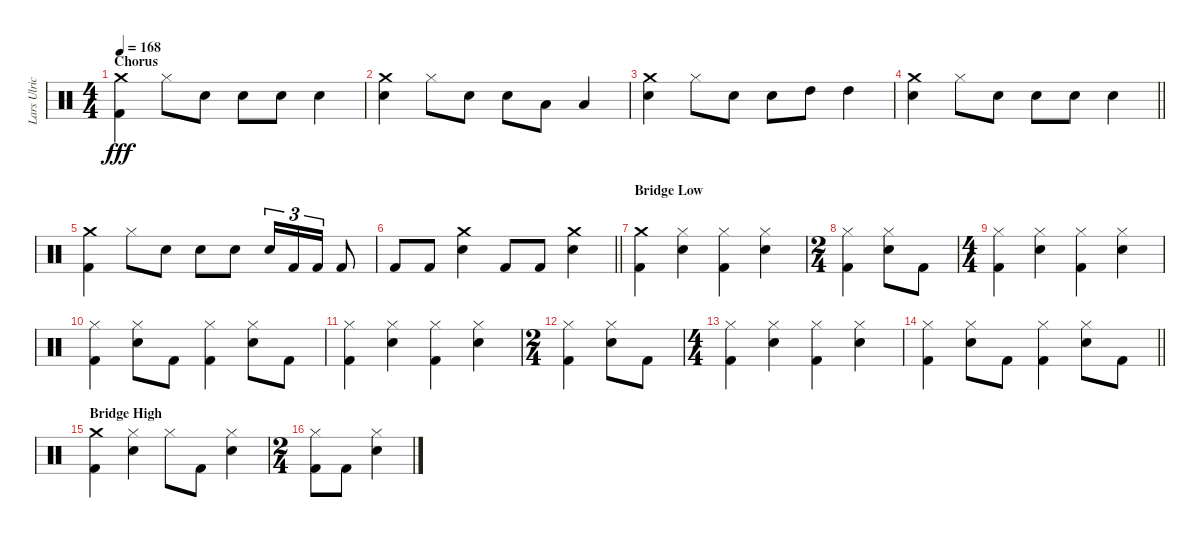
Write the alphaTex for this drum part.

\track ("Lars Ulrich" "Lars Ulric") {instrument percussion}
\staff {score}
\articulation defaults
\ts (4 4)
\section ("" "Chorus")
\tempo 168
\clef neutral
\ks c
("Kick (hit) 2" "Crash medium (hit)").4{dy fff} "Hi-Hat (closed)".8 "Snare (hit) 2".8 "Snare (hit) 2".8 "Snare (hit) 2".8 "Snare (hit) 2".4 |
("Snare (hit) 2" "Crash medium (hit)").4 "Hi-Hat (closed)".8 "Snare (hit) 2".8 "Snare (hit) 2".8 "Low Tom (hit)".8 "Low Tom (hit)".4 |
("Snare (hit) 2" "Crash medium (hit)").4 "Hi-Hat (closed)".8 "Snare (hit) 2".8 "Snare (hit) 2".8 "High Tom (hit)".8 "High Tom (hit)".4 |
\barLineRight lightlight
("Snare (hit) 2" "Crash medium (hit)").4 "Hi-Hat (closed)".8 "Snare (hit) 2".8 "Snare (hit) 2".8 "Snare (hit) 2".8 "Snare (hit) 2".4 |
("Kick (hit) 2" "Crash medium (hit)").4 "Hi-Hat (closed)".8 "Snare (hit) 2".8 "Snare (hit) 2".8 "Snare (hit) 2".8 "Snare (hit) 2".16{tu (3 2)} "Kick (hit) 2".16{tu (3 2)} "Kick (hit) 2".16{tu (3 2)} "Kick (hit) 2".8 |
\barLineRight lightlight "Kick (hit) 2".8 "Kick (hit) 2".8
("Snare (hit) 2" "Crash medium (hit)").4 "Kick (hit) 2".8 "Kick (hit) 2".8 ("Crash medium (hit)" "Snare (hit) 2").4 |
\section ("" "Bridge Low")
("Kick (hit) 2" "Crash medium (hit)").4 ("Hi-Hat (closed)" "Snare (hit) 2").4 ("Hi-Hat (closed)" "Kick (hit) 2").4 ("Snare (hit) 2" "Hi-Hat (closed)").4 |
\ts (2 4)
("Hi-Hat (closed)" "Kick (hit) 2").4 ("Snare (hit) 2" "Hi-Hat (closed)").8 "Kick (hit) 2".8 |
\ts (4 4)
("Kick (hit) 2" "Hi-Hat (closed)").4 ("Snare (hit) 2" "Hi-Hat (closed)").4 ("Kick (hit) 2" "Hi-Hat (closed)").4 ("Snare (hit) 2" "Hi-Hat (closed)").4 |
("Hi-Hat (closed)" "Kick (hit) 2").4 ("Snare (hit) 2" "Hi-Hat (closed)").8 "Kick (hit) 2".8 ("Kick (hit) 2" "Hi-Hat (closed)").4 ("Hi-Hat (closed)" "Snare (hit) 2").8 "Kick (hit) 2".8 |
("Hi-Hat (closed)" "Kick (hit) 2").4 ("Hi-Hat (closed)" "Snare (hit) 2").4 ("Hi-Hat (closed)" "Kick (hit) 2").4 ("Snare (hit) 2" "Hi-Hat (closed)").4 |
\ts (2 4)
("Hi-Hat (closed)" "Kick (hit) 2").4 ("Snare (hit) 2" "Hi-Hat (closed)").8 "Kick (hit) 2".8 |
\ts (4 4)
("Kick (hit) 2" "Hi-Hat (closed)").4 ("Snare (hit) 2" "Hi-Hat (closed)").4 ("Kick (hit) 2" "Hi-Hat (closed)").4 ("Snare (hit) 2" "Hi-Hat (closed)").4 |
\barLineRight lightlight
("Hi-Hat (closed)" "Kick (hit) 2").4 ("Snare (hit) 2" "Hi-Hat (closed)").8 "Kick (hit) 2".8 ("Kick (hit) 2" "Hi-Hat (closed)").4 ("Hi-Hat (closed)" "Snare (hit) 2").8 "Kick (hit) 2".8 |
\section ("" "Bridge High")
("Kick (hit) 2" "Crash medium (hit)").4 ("Hi-Hat (closed)" "Snare (hit) 2").4 "Hi-Hat (closed)".8 "Kick (hit) 2".8 ("Snare (hit) 2" "Hi-Hat (closed)").4 |
\ts (2 4)
("Kick (hit) 2" "Hi-Hat (closed)").8 "Kick (hit) 2".8 ("Snare (hit) 2" "Hi-Hat (closed)").4
